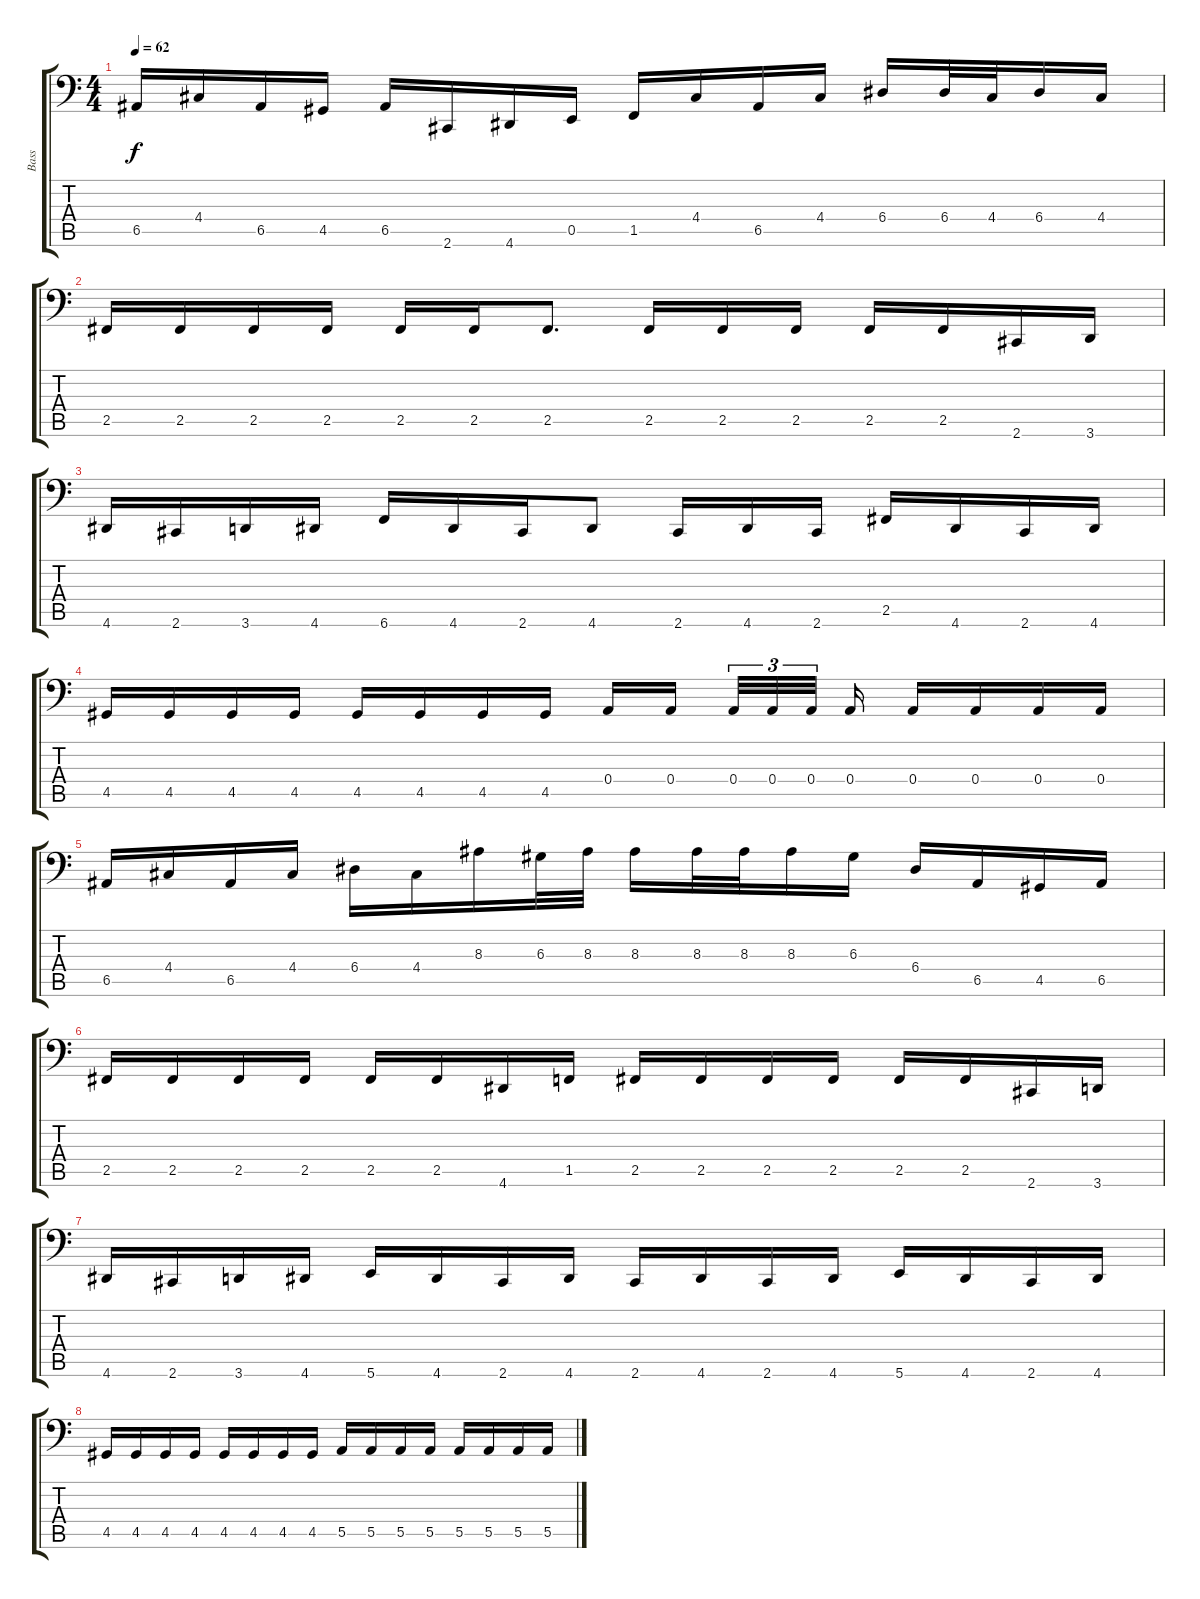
\track ("Bass" "Bass") {instrument electricbassfinger}
\staff {score tabs}
\tuning (C3 G2 D2 A1 E1 B0) {hide}
\ts (4 4)
\tempo 62
\clef f4
\ks c
6.5.16{dy f} 4.4.16 6.5.16 4.5.16 6.5.16 2.6.16 4.6.16 0.5.16 1.5.16 4.4.16 6.5.16 4.4.16 6.4.16 6.4.32 4.4.32 6.4.16 4.4.16 |
2.5.16 2.5.16 2.5.16 2.5.16 2.5.16 2.5.16 2.5.8{d} 2.5.16 2.5.16 2.5.16 2.5.16 2.5.16 2.6.16 3.6.16 |
4.6.16 2.6.16 3.6.16 4.6.16 6.6.16 4.6.16 2.6.16 4.6.8 2.6.16 4.6.16 2.6.16 2.5.16 4.6.16 2.6.16 4.6.16 |
4.5.16 4.5.16 4.5.16 4.5.16 4.5.16 4.5.16 4.5.16 4.5.16 0.4.16 0.4.16{beam splitsecondary} 0.4.32{tu (3 2)} 0.4.32{tu (3 2)} 0.4.32{tu (3 2) beam splitsecondary} 0.4.16 0.4.16 0.4.16 0.4.16 0.4.16 |
6.5.16 4.4.16 6.5.16 4.4.16 6.4.16 4.4.16 8.3.16 6.3.32 8.3.32 8.3.16 8.3.32 8.3.32 8.3.16 6.3.16 6.4.16 6.5.16 4.5.16 6.5.16 |
2.5.16 2.5.16 2.5.16 2.5.16 2.5.16 2.5.16 4.6.16 1.5.16 2.5.16 2.5.16 2.5.16 2.5.16 2.5.16 2.5.16 2.6.16 3.6.16 |
4.6.16 2.6.16 3.6.16 4.6.16 5.6.16 4.6.16 2.6.16 4.6.16 2.6.16 4.6.16 2.6.16 4.6.16 5.6.16 4.6.16 2.6.16 4.6.16 |
4.5.16 4.5.16 4.5.16 4.5.16 4.5.16 4.5.16 4.5.16 4.5.16 5.5.16 5.5.16 5.5.16 5.5.16 5.5.16 5.5.16 5.5.16 5.5.16
